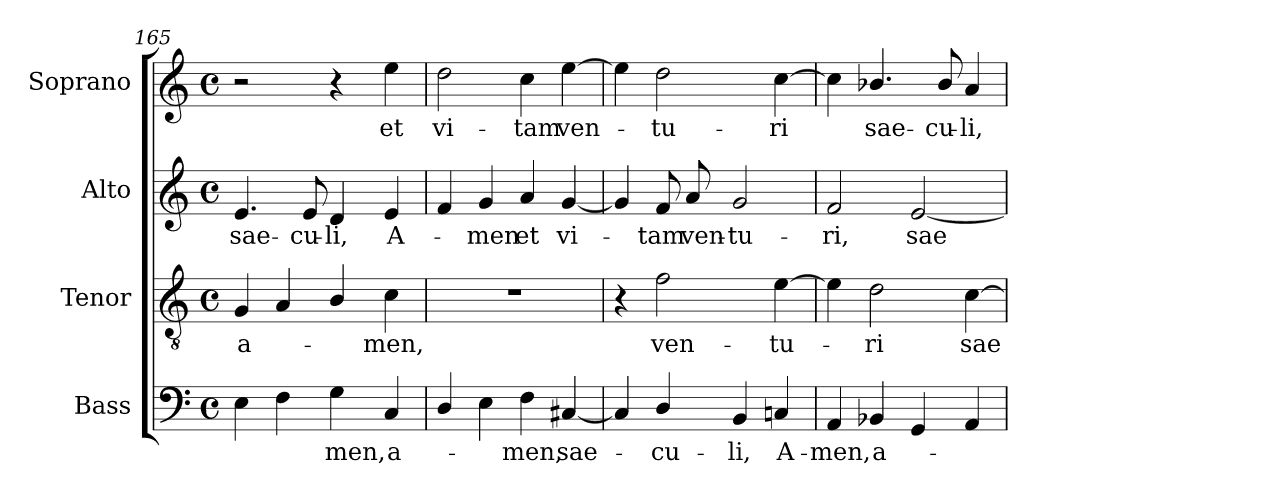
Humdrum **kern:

**kern	**text	**kern	**text	**kern	**text	**kern	**text
*part4	*part4	*part3	*part3	*part2	*part2	*part1	*part1
*staff4	*staff4	*staff3	*staff3	*staff2	*staff2	*staff1	*staff1
*I"Bass	*	*I"Tenor	*	*I"Alto	*	*I"Soprano	*
*I'B.	*	*I'T.	*	*I'A.	*	*I'S.	*
*clefF4	*	*clefGv2	*	*clefG2	*	*clefG2	*
*	*	*ITrd7c12	*	*	*	*	*
*k[]	*	*k[]	*	*k[]	*	*k[]	*
*C:	*	*C:	*	*C:	*	*C:	*
*M4/4	*	*M4/4	*	*M4/4	*	*M4/4	*
*met(c)	*	*met(c)	*	*met(c)	*	*met(c)	*
=165	=165	=165	=165	=165	=165	=165	=165
!	!	!	!LO:LY:b:color=#000000	!	!	!	!
!	!	!	!	!	!LO:LY:b:color=#000000	!	!
4Ei\	.	4GGi/	a-	4.ei/	sae-	2r	.
4Fi\	.	4AAi/	.	.	.	.	.
!	!	!	!	!	!LO:LY:b:color=#000000	!	!
.	.	.	.	8ei/	-cu-	.	.
!	!LO:LY:b:color=#000000	!	!	!	!	!	!
!	!	!	!	!	!LO:LY:b:color=#000000	!	!
4Gi\	-men,	4BBi/	.	4di/	-li,	4r	.
!	!LO:LY:b:color=#000000	!	!	!	!	!	!
!	!	!	!LO:LY:b:color=#000000	!	!	!	!
!	!	!	!	!	!LO:LY:b:color=#000000	!	!
!	!	!	!	!	!	!	!LO:LY:b:color=#000000
4Ci/	a-	4Ci\	-men,	4ei/	A-	4eei\	et
!!LO:LB:g=z
=166	=166	=166	=166	=166	=166	=166	=166
!	!	!	!	!	!	!	!LO:LY:b:color=#000000
4Di/	.	1r	.	4fi/	.	2ddi\	vi-
!	!	!	!	!	!LO:LY:b:color=#000000	!	!
4Ei\	.	.	.	4gi/	-men	.	.
!	!LO:LY:b:color=#000000	!	!	!	!	!	!
!	!	!	!	!	!LO:LY:b:color=#000000	!	!
!	!	!	!	!	!	!	!LO:LY:b:color=#000000
4Fi\	-men,	.	.	4ai/	et	4cci\	-tam
!	!LO:LY:b:color=#000000	!	!	!	!	!	!
!	!	!	!	!	!LO:LY:b:color=#000000	!	!
!	!	!	!	!	!	!	!LO:LY:b:color=#000000
[4C#Xi/	sae-	.	.	[4gi/	vi-	[4eei\	ven-
=167	=167	=167	=167	=167	=167	=167	=167
4C#i/]	.	4r	.	4gi/]	.	4eei\]	.
!	!LO:LY:b:color=#000000	!	!	!	!	!	!
!	!	!	!LO:LY:b:color=#000000	!	!	!	!
!	!	!	!	!	!LO:LY:b:color=#000000	!	!
!	!	!	!	!	!	!	!LO:LY:b:color=#000000
4Di/	-cu-	2Fi\	ven-	8fi/	-tam	2ddi\	-tu-
!	!	!	!	!	!LO:LY:b:color=#000000	!	!
.	.	.	.	8ai/	ven-	.	.
!	!LO:LY:b:color=#000000	!	!	!	!	!	!
!	!	!	!	!	!LO:LY:b:color=#000000	!	!
4BBi/	-li,	.	.	2gi/	-tu-	.	.
!	!LO:LY:b:color=#000000	!	!	!	!	!	!
!	!	!	!LO:LY:b:color=#000000	!	!	!	!
!	!	!	!	!	!	!	!LO:LY:b:color=#000000
4Ci/	A-	[4Ei\	-tu-	.	.	[4cci\	-ri
=168	=168	=168	=168	=168	=168	=168	=168
!	!LO:LY:b:color=#000000	!	!	!	!	!	!
!	!	!	!	!	!LO:LY:b:color=#000000	!	!
4AAi/	-men,	4Ei\]	.	2fi/	-ri,	4cci\]	.
!	!LO:LY:b:color=#000000	!	!	!	!	!	!
!	!	!	!LO:LY:b:color=#000000	!	!	!	!
!	!	!	!	!	!	!	!LO:LY:b:color=#000000
4BB-Xi/	a-	2Di\	-ri	.	.	4.b-Xi/	sae-
!	!	!	!	!	!LO:LY:b:color=#000000	!	!
4GGi/	.	.	.	[2ei/	sae-	.	.
!	!	!	!	!	!	!	!LO:LY:b:color=#000000
.	.	.	.	.	.	8b-i/	-cu-
!	!	!	!LO:LY:b:color=#000000	!	!	!	!
!	!	!	!	!	!	!	!LO:LY:b:color=#000000
4AAi/	.	[4Ci\	sae-	.	.	4ai/	-li,
=	=	=	=	=	=	=	=
*-	*-	*-	*-	*-	*-	*-	*-
